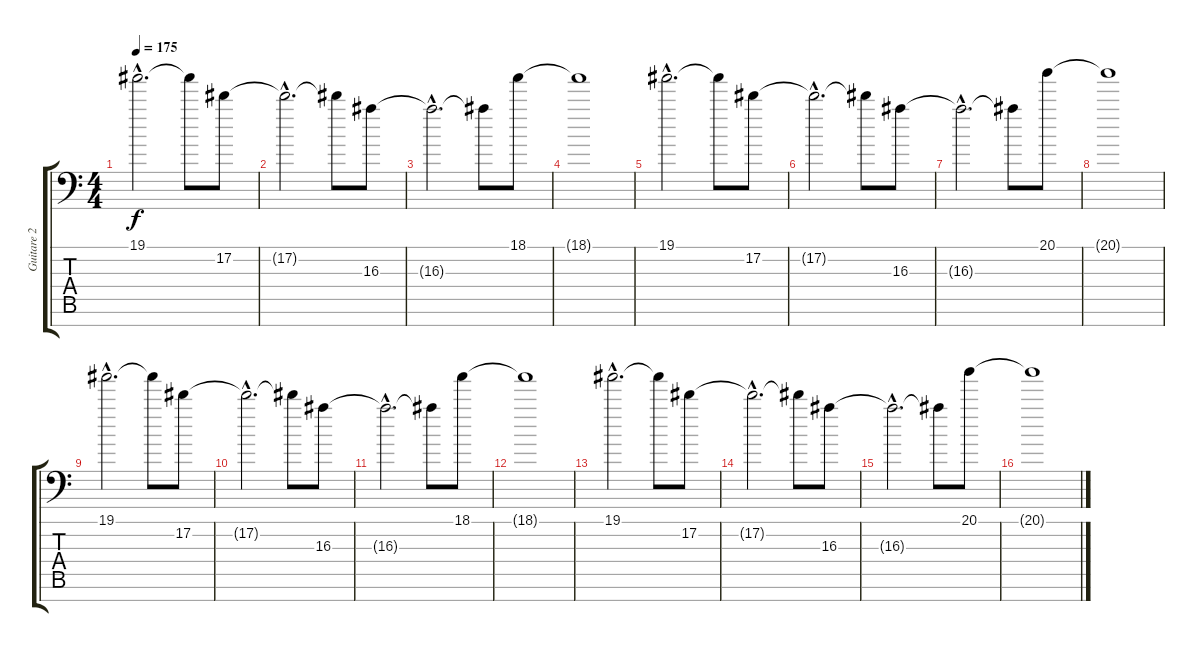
\track ("Guitare 2" "Guitare 2") {instrument distortionguitar}
\staff {score tabs}
\tuning (Eb4 Bb3 Gb3 Db3 Ab2 Db2 Bb1) {hide}
\ts (4 4)
\tempo 175
\clef f4
\ks c
19.1{hac}.2{d dy f} 19.1{t}.8 17.2.8 |
17.2{hac t}.2{d} 17.2{t}.8 16.3.8 |
16.3{hac t}.2{d} 16.3{t}.8 18.1.8 |
18.1{t}.1 |
19.1{hac}.2{d} 19.1{t}.8 17.2.8 |
17.2{hac t}.2{d} 17.2{t}.8 16.3.8 |
16.3{hac t}.2{d} 16.3{t}.8 20.1.8 |
20.1{t}.1 |
19.1{hac}.2{d} 19.1{t}.8 17.2.8 |
17.2{hac t}.2{d} 17.2{t}.8 16.3.8 |
16.3{hac t}.2{d} 16.3{t}.8 18.1.8 |
18.1{t}.1 |
19.1{hac}.2{d} 19.1{t}.8 17.2.8 |
17.2{hac t}.2{d} 17.2{t}.8 16.3.8 |
16.3{hac t}.2{d} 16.3{t}.8 20.1.8 |
20.1{t}.1
